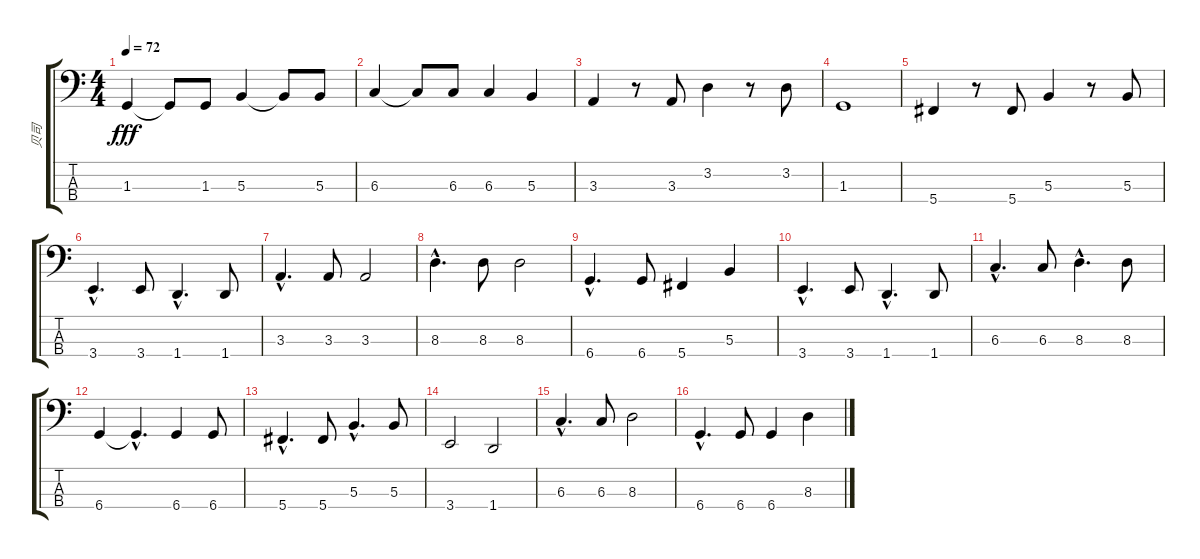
\track ("贝司" "贝司") {instrument acousticbass}
\staff {score tabs}
\tuning (E2 B1 Gb1 Db1) {hide}
\ts (4 4)
\tempo 72
\clef f4
\ks c
1.3.4{dy fff} 1.3{t}.8 1.3.8 5.3.4 5.3{t}.8 5.3.8 |
6.3.4 6.3{t}.8 6.3.8 6.3.4 5.3.4 |
3.3.4 r.8 3.3.8 3.2.4 r.8 3.2.8 |
1.3.1 |
5.4.4 r.8 5.4.8 5.3.4 r.8 5.3.8 |
3.4{hac}.4{d} 3.4.8 1.4{hac}.4{d} 1.4.8 |
3.3{hac}.4{d} 3.3.8 3.3.2 |
8.3{hac}.4{d} 8.3.8 8.3.2 |
6.4{hac}.4{d} 6.4.8 5.4.4 5.3.4 |
3.4{hac}.4{d} 3.4.8 1.4{hac}.4{d} 1.4.8 |
6.3{hac}.4{d} 6.3.8 8.3{hac}.4{d} 8.3.8 |
6.4.4 6.4{hac t}.4{d} 6.4.4 6.4.8 |
5.4{hac}.4{d} 5.4.8 5.3{hac}.4{d} 5.3.8 |
3.4.2 1.4.2 |
6.3{hac}.4{d} 6.3.8 8.3.2 |
6.4{hac}.4{d} 6.4.8 6.4.4 8.3{ss}.4
